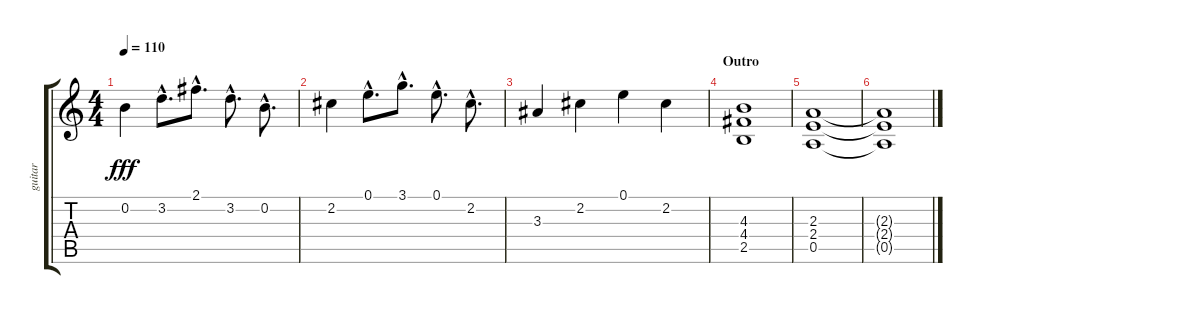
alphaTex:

\track ("guitar" "guitar") {instrument distortionguitar}
\staff {score tabs}
\tuning (E4 B3 G3 D3 A2 E2) {hide}
\ts (4 4)
\tempo 110
\clef g2
\ks c
0.2.4{dy fff} 3.2{hac}.8{d} 2.1{hac}.8{d} 3.2{hac}.8{d} 0.2{hac}.8{d} |
2.2.4 0.1{hac}.8{d} 3.1{hac}.8{d} 0.1{hac}.8{d} 2.2{hac}.8{d} |
3.3.4 2.2.4 0.1.4 2.2.4 |
\section ("" "Outro")
(4.3 4.4 2.5).1 |
(2.3 2.4 0.5).1 |
(2.3{t} 2.4{t} 0.5{t}).1
